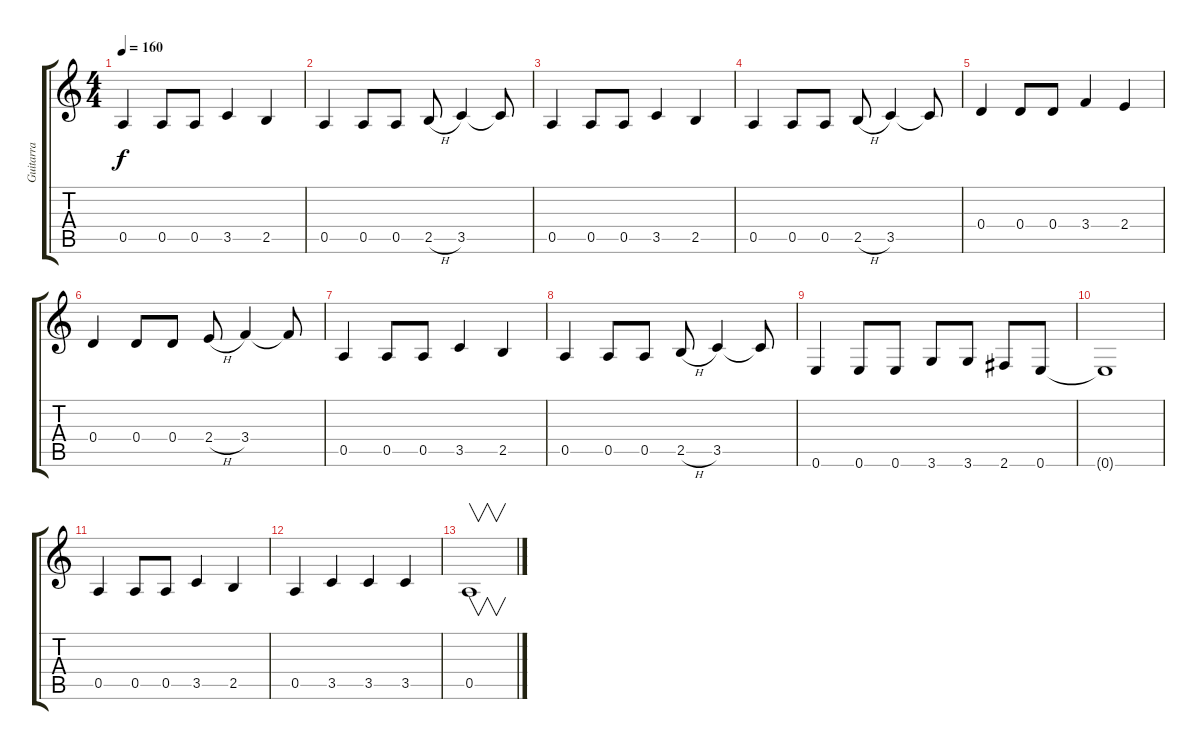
\track ("Guitarra" "Guitarra") {instrument distortionguitar}
\staff {score tabs}
\tuning (E4 B3 G3 D3 A2 E2) {hide}
\ts (4 4)
\tempo 160
\clef g2
\ks c
0.5.4{dy f} 0.5.8 0.5.8 3.5.4 2.5.4 |
0.5.4 0.5.8 0.5.8 2.5{h}.8 3.5.4 3.5{t}.8 |
0.5.4 0.5.8 0.5.8 3.5.4 2.5.4 |
0.5.4 0.5.8 0.5.8 2.5{h}.8 3.5.4 3.5{t}.8 |
0.4.4 0.4.8 0.4.8 3.4.4 2.4.4 |
0.4.4 0.4.8 0.4.8 2.4{h}.8 3.4.4 3.4{t}.8 |
0.5.4 0.5.8 0.5.8 3.5.4 2.5.4 |
0.5.4 0.5.8 0.5.8 2.5{h}.8 3.5.4 3.5{t}.8 |
0.6.4 0.6.8 0.6.8 3.6.8 3.6.8 2.6.8 0.6.8 |
0.6{t}.1 |
0.5.4 0.5.8 0.5.8 3.5.4 2.5.4 |
0.5.4 3.5.4 3.5.4 3.5.4 |
0.5.1{v}
